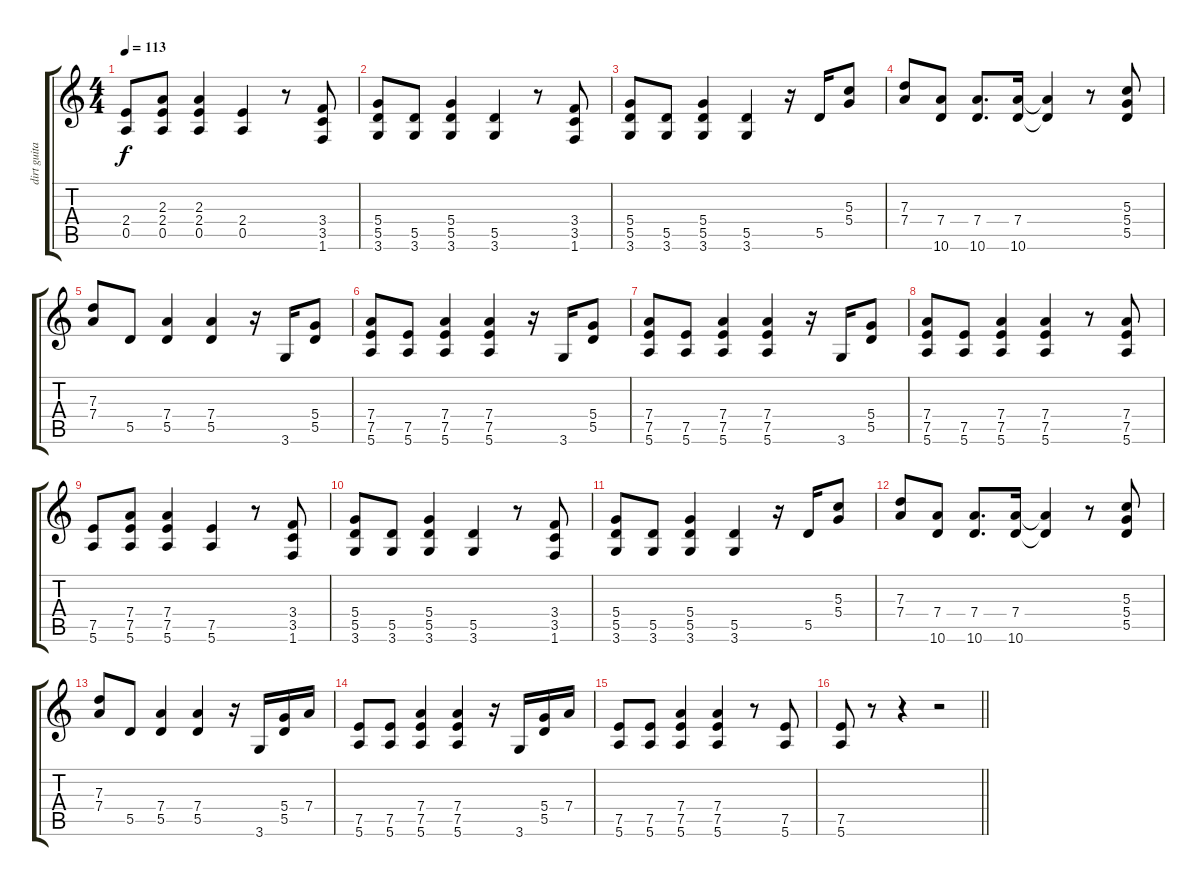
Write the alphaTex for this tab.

\track ("dirt guitar         " "dirt guita") {instrument overdrivenguitar}
\staff {score tabs}
\tuning (E4 B3 G3 D3 A2 E2) {hide}
\ts (4 4)
\tempo 113
\clef g2
\ks c
(2.4 0.5).8{dy f} (2.3 2.4 0.5).8 (2.3 2.4 0.5).4 (2.4 0.5).4 r.8 (3.4 3.5 1.6).8 |
(5.4 5.5 3.6).8 (5.5 3.6).8 (5.4 5.5 3.6).4 (5.5 3.6).4 r.8 (3.4 3.5 1.6).8 |
(5.4 5.5 3.6).8 (5.5 3.6).8 (5.4 5.5 3.6).4 (5.5 3.6).4 r.16 5.5.16 (5.3 5.4).8 |
(7.3 7.4).8 (7.4 10.6).8 (7.4 10.6).8{d} (7.4 10.6).16 (7.4{t} 10.6{t}).4 r.8 (5.3 5.4 5.5).8 |
(7.3 7.4).8 5.5.8 (7.4 5.5).4 (7.4 5.5).4 r.16 3.6.16 (5.4 5.5).8 |
(7.4 7.5 5.6).8 (7.5 5.6).8 (7.4 7.5 5.6).4 (7.4 7.5 5.6).4 r.16 3.6.16 (5.4 5.5).8 |
(7.4 7.5 5.6).8 (7.5 5.6).8 (7.4 7.5 5.6).4 (7.4 7.5 5.6).4 r.16 3.6.16 (5.4 5.5).8 |
(7.4 7.5 5.6).8 (7.5 5.6).8 (7.4 7.5 5.6).4 (7.4 7.5 5.6).4 r.8 (7.4 7.5 5.6).8 |
(7.5 5.6).8 (7.4 7.5 5.6).8 (7.4 7.5 5.6).4 (7.5 5.6).4 r.8 (3.4 3.5 1.6).8 |
(5.4 5.5 3.6).8 (5.5 3.6).8 (5.4 5.5 3.6).4 (5.5 3.6).4 r.8 (3.4 3.5 1.6).8 |
(5.4 5.5 3.6).8 (5.5 3.6).8 (5.4 5.5 3.6).4 (5.5 3.6).4 r.16 5.5.16 (5.3 5.4).8 |
(7.3 7.4).8 (7.4 10.6).8 (7.4 10.6).8{d} (7.4 10.6).16 (7.4{t} 10.6{t}).4 r.8 (5.3 5.4 5.5).8 |
(7.3 7.4).8 5.5.8 (7.4 5.5).4 (7.4 5.5).4 r.16 3.6.16 (5.4 5.5).16 7.4.16 |
(7.5 5.6).8 (7.5 5.6).8 (7.4 7.5 5.6).4 (7.4 7.5 5.6).4 r.16 3.6.16 (5.4 5.5).16 7.4.16 |
(7.5 5.6).8 (7.5 5.6).8 (7.4 7.5 5.6).4 (7.4 7.5 5.6).4 r.8 (7.5 5.6).8 |
\barLineRight lightlight
(7.5 5.6).8 r.8 r.4 r.2
